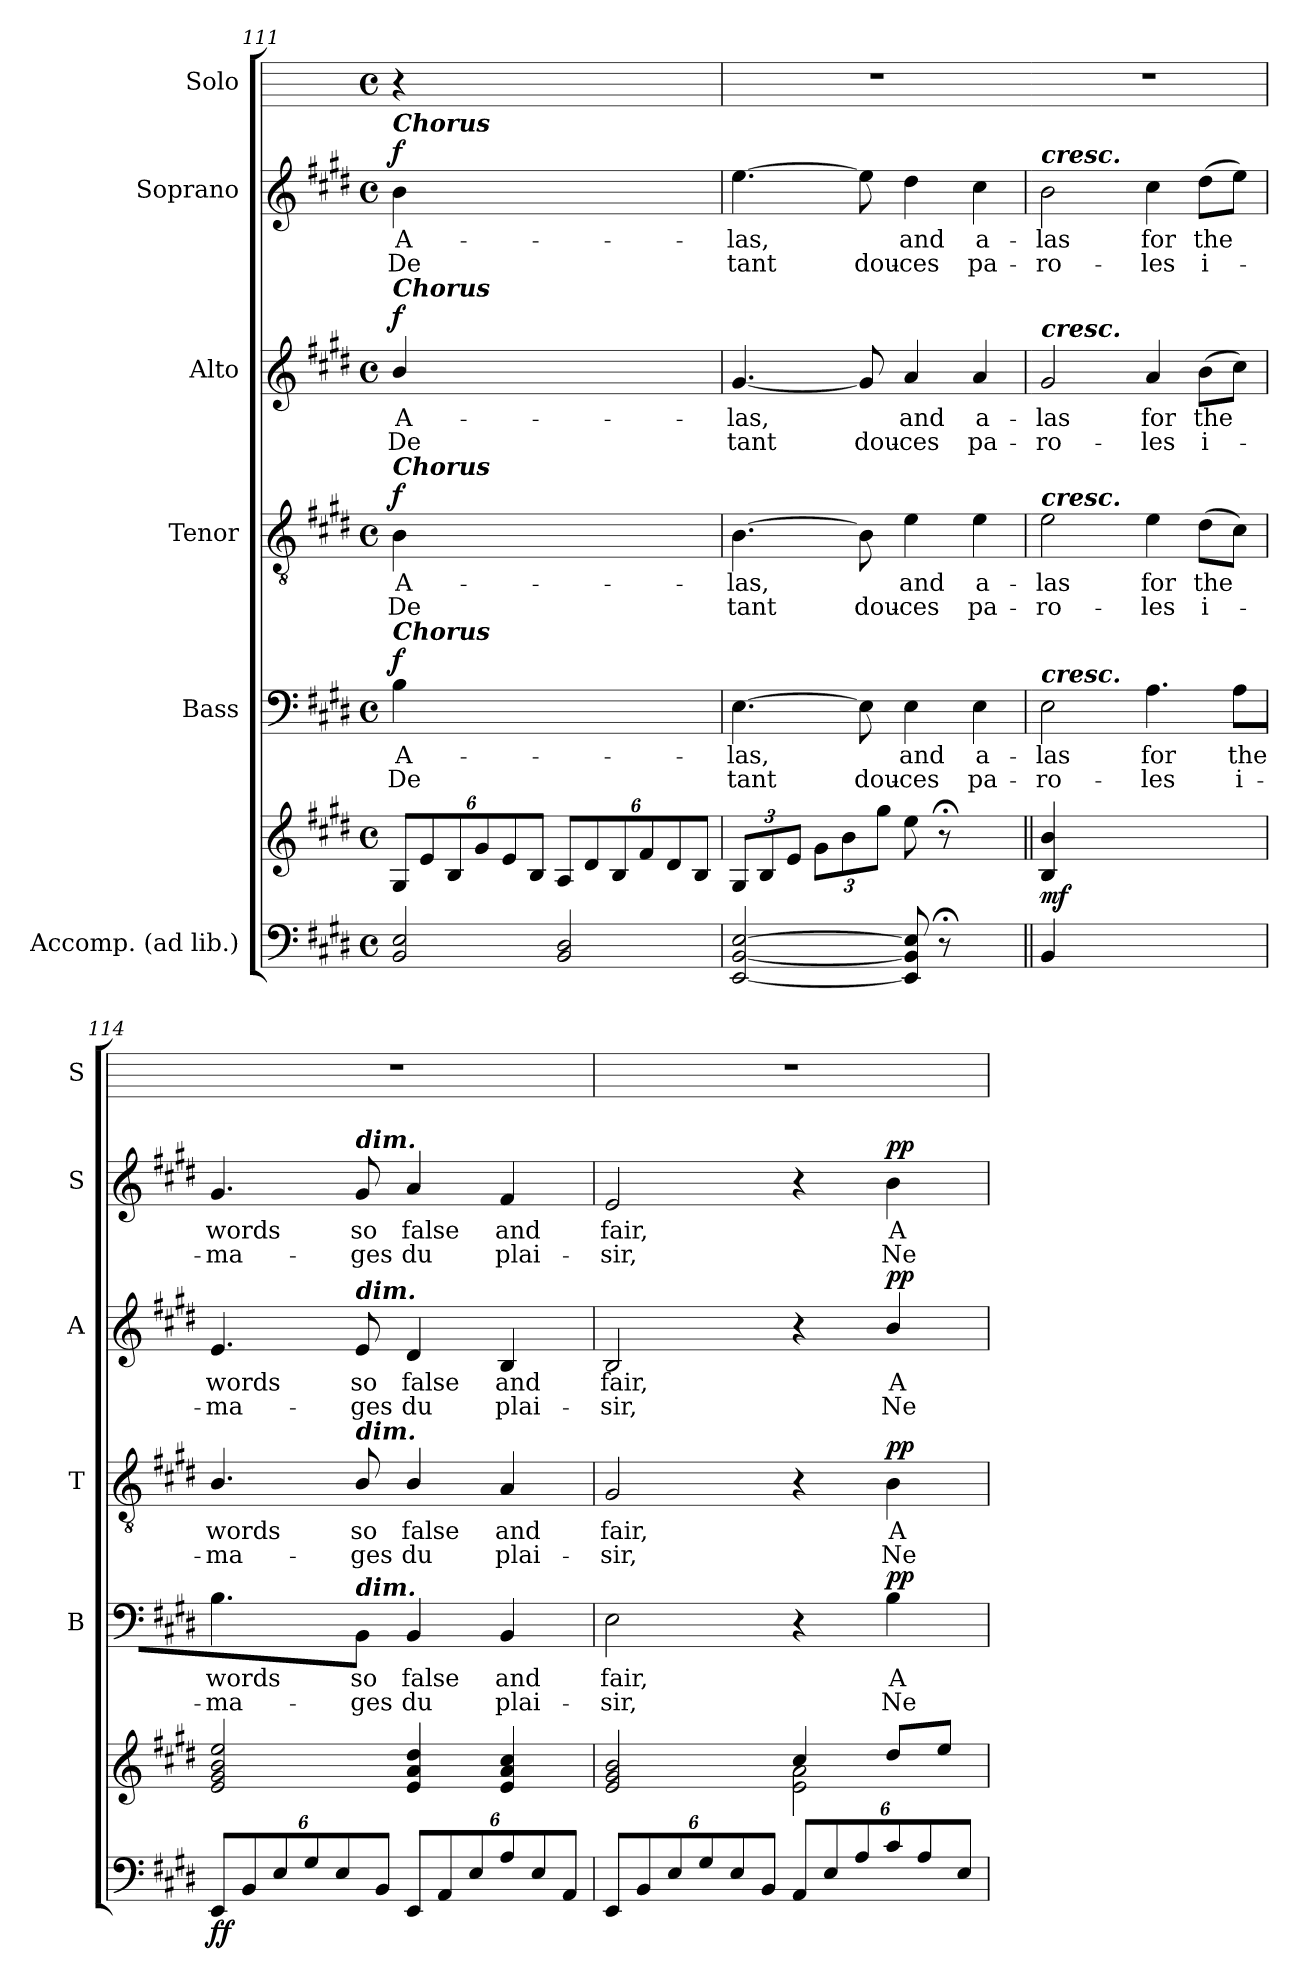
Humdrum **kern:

**kern	**kern	**dynam	**kern	**text	**text	**dynam	**kern	**text	**text	**dynam	**kern	**text	**text	**dynam	**kern	**text	**text	**dynam	**kern
*part6	*part6	*part6	*part5	*part5	*part5	*part5	*part4	*part4	*part4	*part4	*part3	*part3	*part3	*part3	*part2	*part2	*part2	*part2	*part1
*staff7	*staff6	*staff6/7	*staff5	*staff5	*staff5	*staff5	*staff4	*staff4	*staff4	*staff4	*staff3	*staff3	*staff3	*staff3	*staff2	*staff2	*staff2	*staff2	*staff1
*I"Accomp. (ad lib.)	*	*	*I"Bass	*	*	*	*I"Tenor	*	*	*	*I"Alto	*	*	*	*I"Soprano	*	*	*	*I"Solo
*	*	*	*I'B	*	*	*	*I'T	*	*	*	*I'A	*	*	*	*I'S	*	*	*	*I'S
!!LO:LB:g=z
*clefF4	*clefG2	*	*clefF4	*	*	*	*clefGv2	*	*	*	*clefG2	*	*	*	*clefG2	*	*	*	*
*k[f#c#g#d#]	*k[f#c#g#d#]	*	*k[f#c#g#d#]	*	*	*	*k[f#c#g#d#]	*	*	*	*k[f#c#g#d#]	*	*	*	*k[f#c#g#d#]	*	*	*	*
*E:	*E:	*	*E:	*	*	*	*E:	*	*	*	*E:	*	*	*	*E:	*	*	*	*
*M4/4	*M4/4	*	*M4/4	*	*	*	*M4/4	*	*	*	*M4/4	*	*	*	*M4/4	*	*	*	*M4/4
*met(c)	*met(c)	*	*met(c)	*	*	*	*met(c)	*	*	*	*met(c)	*	*	*	*met(c)	*	*	*	*met(c)
=111	=111	=111	=111	=111	=111	=111	=111	=111	=111	=111	=111	=111	=111	=111	=111	=111	=111	=111	=111
*^	*^	*	*	*	*	*	*	*	*	*	*	*	*	*	*	*	*	*	*
!	!	!	!	!	!	!	!	!	!	!	!	!	!	!	!	!	!LO:TX:a:Bi:t=Chorus	!	!	!	!
!	!	!	!	!	!	!	!	!	!	!	!	!	!LO:TX:a:Bi:t=Chorus	!	!	!	!	!	!	!	!
!	!	!	!	!	!	!	!	!	!LO:TX:a:Bi:t=Chorus	!	!	!	!	!	!	!	!	!	!	!	!
!	!	!	!	!	!LO:TX:a:Bi:t=Chorus	!	!	!	!	!	!	!	!	!	!	!	!	!	!	!	!
!	!	!	!	!	!	!LO:LY:b	!LO:LY:b	!LO:DY:b	!	!LO:LY:b	!LO:LY:b	!LO:DY:b	!	!LO:LY:b	!LO:LY:b	!LO:DY:b	!	!LO:LY:b	!LO:LY:b	!LO:DY:b	!
2BB 2E	1ryy	12G#L	1ryy	.	4B	A-	-De	f	4B	A-	-De	f	4b/	A-	-De	f	4b	A-	-De	f	4r
.	.	12e	.	.	.	.	.	.	.	.	.	.	.	.	.	.	.	.	.	.	.
.	.	12B	.	.	.	.	.	.	.	.	.	.	.	.	.	.	.	.	.	.	.
.	.	12g#	.	.	2.ryy	.	.	.	2.ryy	.	.	.	2.ryy	.	.	.	2.ryy	.	.	.	2.ryy
.	.	12e	.	.	.	.	.	.	.	.	.	.	.	.	.	.	.	.	.	.	.
.	.	12BJ	.	.	.	.	.	.	.	.	.	.	.	.	.	.	.	.	.	.	.
2BB 2D#	.	12AL	.	.	.	.	.	.	.	.	.	.	.	.	.	.	.	.	.	.	.
.	.	12d#	.	.	.	.	.	.	.	.	.	.	.	.	.	.	.	.	.	.	.
.	.	12B	.	.	.	.	.	.	.	.	.	.	.	.	.	.	.	.	.	.	.
.	.	12f#	.	.	.	.	.	.	.	.	.	.	.	.	.	.	.	.	.	.	.
.	.	12d#	.	.	.	.	.	.	.	.	.	.	.	.	.	.	.	.	.	.	.
.	.	12BJ	.	.	.	.	.	.	.	.	.	.	.	.	.	.	.	.	.	.	.
=112	=112	=112	=112	=112	=112	=112	=112	=112	=112	=112	=112	=112	=112	=112	=112	=112	=112	=112	=112	=112	=112
!	!	!	!	!	!	!LO:LY:b	!LO:LY:b	!	!	!LO:LY:b	!LO:LY:b	!	!	!LO:LY:b	!LO:LY:b	!	!	!LO:LY:b	!LO:LY:b	!	!
[2EE [2BB [2E	2.ryy	12G#L	2.ryy	.	[4.E	las,	tant	.	[4.B	las,	tant	.	[4.g#	las,	tant	.	[4.ee	las,	tant	.	1r
.	.	12B	.	.	.	.	.	.	.	.	.	.	.	.	.	.	.	.	.	.	.
.	.	12eJ	.	.	.	.	.	.	.	.	.	.	.	.	.	.	.	.	.	.	.
.	.	12g#L	.	.	.	.	.	.	.	.	.	.	.	.	.	.	.	.	.	.	.
.	.	12b	.	.	.	.	.	.	.	.	.	.	.	.	.	.	.	.	.	.	.
!	!	!	!	!	!	!	!LO:LY:b	!	!	!	!LO:LY:b	!	!	!	!LO:LY:b	!	!	!	!LO:LY:b	!	!
.	.	.	.	.	8E]	.	dou-	.	8B]	.	dou-	.	8g#]	.	dou-	.	8ee]	.	dou-	.	.
.	.	12gg#J	.	.	.	.	.	.	.	.	.	.	.	.	.	.	.	.	.	.	.
!	!	!	!	!	!	!LO:LY:b	!LO:LY:b	!	!	!LO:LY:b	!LO:LY:b	!	!	!LO:LY:b	!LO:LY:b	!	!	!LO:LY:b	!LO:LY:b	!	!
8EE] 8BB] 8E]	.	8ee	.	.	4E	-and	ces	.	4e	-and	ces	.	4a	-and	ces	.	4dd#	-and	ces	.	.
8r;<	.	8r;<	.	.	.	.	.	.	.	.	.	.	.	.	.	.	.	.	.	.	.
!	!	!	!	!	!	!LO:LY:b	!LO:LY:b	!	!	!LO:LY:b	!LO:LY:b	!	!	!LO:LY:b	!LO:LY:b	!	!	!LO:LY:b	!LO:LY:b	!	!
4ryy	4ryy	4ryy	4ryy	.	4E	a-	-pa-	.	4e	a-	-pa-	.	4a	a-	-pa-	.	4cc#	a-	-pa-	.	.
!!LO:LB:g=z
=113||	=113||	=113||	=113||	=113	=113	=113	=113	=113	=113	=113	=113	=113	=113	=113	=113	=113	=113	=113	=113	=113	=113
!	!	!	!	!	!	!	!	!	!	!	!	!	!	!	!	!	!LO:TX:a:Bi:t=cresc.	!	!	!	!
!	!	!	!	!	!	!	!	!	!	!	!	!	!LO:TX:a:Bi:t=cresc.	!	!	!	!	!	!	!	!
!	!	!	!	!	!	!	!	!	!LO:TX:a:Bi:t=cresc.	!	!	!	!	!	!	!	!	!	!	!	!
!	!	!	!	!	!LO:TX:a:Bi:t=cresc.	!	!	!	!	!	!	!	!	!	!	!	!	!	!	!	!
!	!	!	!	!LO:DY:b	!	!LO:LY:b	!LO:LY:b	!	!	!LO:LY:b	!LO:LY:b	!	!	!LO:LY:b	!LO:LY:b	!	!	!LO:LY:b	!LO:LY:b	!	!
4BB	4ryy	4B 4b	4ryy	mf	2E	-las	ro-	.	2e	-las	ro-	.	2g#	-las	ro-	.	2b	-las	ro-	.	1r
2.ryy	2.ryy	2.ryy	2.ryy	.	.	.	.	.	.	.	.	.	.	.	.	.	.	.	.	.	.
!	!	!	!	!	!	!LO:LY:b	!LO:LY:b	!	!	!LO:LY:b	!LO:LY:b	!	!	!LO:LY:b	!LO:LY:b	!	!	!LO:LY:b	!LO:LY:b	!	!
.	.	.	.	.	4.A	-for	les	.	4e	-for	les	.	4a	-for	les	.	4cc#	-for	les	.	.
!	!	!	!	!	!	!	!	!	!	!LO:LY:b	!LO:LY:b	!	!	!LO:LY:b	!LO:LY:b	!	!	!LO:LY:b	!LO:LY:b	!	!
.	.	.	.	.	.	.	.	.	(>8d#L	the	i-	.	(>8bL	the	i-	.	(>8dd#L	the	i-	.	.
!	!	!	!	!	!	!LO:LY:b	!LO:LY:b	!	!	!	!	!	!	!	!	!	!	!	!	!	!
.	.	.	.	.	8AL	the	i--	.	8c#J)	.	.	.	8cc#J)	.	.	.	8eeJ)	.	.	.	.
=114	=114	=114	=114	=114	=114	=114	=114	=114	=114	=114	=114	=114	=114	=114	=114	=114	=114	=114	=114	=114	=114
!	!	!	!	!LO:DY:b=2	!	!LO:LY:b	!LO:LY:b	!	!	!LO:LY:b	!LO:LY:b	!	!	!LO:LY:b	!LO:LY:b	!	!	!LO:LY:b	!LO:LY:b	!	!
!	!	!	!	!LO:DY:n=1:b	!	!	!	!	!	!	!	!	!	!	!	!	!	!	!	!	!
12EEL	1ryy	2e 2g# 2b 2ee	1ryy	f f	4.B	-words	ma-	.	4.B/	words	ma-	.	4.e	words	ma-	.	4.g#	words	ma-	.	1r
12BB	.	.	.	.	.	.	.	.	.	.	.	.	.	.	.	.	.	.	.	.	.
12E	.	.	.	.	.	.	.	.	.	.	.	.	.	.	.	.	.	.	.	.	.
12G#	.	.	.	.	.	.	.	.	.	.	.	.	.	.	.	.	.	.	.	.	.
12E	.	.	.	.	.	.	.	.	.	.	.	.	.	.	.	.	.	.	.	.	.
!	!	!	!	!	!	!	!	!	!	!	!	!	!	!	!	!	!LO:TX:a:Bi:t=dim.	!	!	!	!
!	!	!	!	!	!	!	!	!	!	!	!	!	!LO:TX:a:Bi:t=dim.	!	!	!	!	!	!	!	!
!	!	!	!	!	!	!	!	!	!LO:TX:a:Bi:t=dim.	!	!	!	!	!	!	!	!	!	!	!	!
!	!	!	!	!	!LO:TX:a:Bi:t=dim.	!	!	!	!	!	!	!	!	!	!	!	!	!	!	!	!
!	!	!	!	!	!	!LO:LY:b	!LO:LY:b	!	!	!LO:LY:b	!LO:LY:b	!	!	!LO:LY:b	!LO:LY:b	!	!	!LO:LY:b	!LO:LY:b	!	!
.	.	.	.	.	8BBJ	-so	ges	.	8B/	-so	ges	.	8e	-so	ges	.	8g#	-so	ges	.	.
12BBJ	.	.	.	.	.	.	.	.	.	.	.	.	.	.	.	.	.	.	.	.	.
!	!	!	!	!	!	!LO:LY:b	!LO:LY:b	!	!	!LO:LY:b	!LO:LY:b	!	!	!LO:LY:b	!LO:LY:b	!	!	!LO:LY:b	!LO:LY:b	!	!
12EEL	.	4e 4a 4dd#	.	.	4BB	false	du	.	4B/	false	du	.	4d#	false	du	.	4a	false	du	.	.
12AA	.	.	.	.	.	.	.	.	.	.	.	.	.	.	.	.	.	.	.	.	.
12E	.	.	.	.	.	.	.	.	.	.	.	.	.	.	.	.	.	.	.	.	.
!	!	!	!	!	!	!LO:LY:b	!LO:LY:b	!	!	!LO:LY:b	!LO:LY:b	!	!	!LO:LY:b	!LO:LY:b	!	!	!LO:LY:b	!LO:LY:b	!	!
12A	.	4e 4a 4cc#	.	.	4BB	and	plai-	.	4A	and	plai-	.	4B	and	plai-	.	4f#	and	plai-	.	.
12E	.	.	.	.	.	.	.	.	.	.	.	.	.	.	.	.	.	.	.	.	.
12AAJ	.	.	.	.	.	.	.	.	.	.	.	.	.	.	.	.	.	.	.	.	.
=115	=115	=115	=115	=115	=115	=115	=115	=115	=115	=115	=115	=115	=115	=115	=115	=115	=115	=115	=115	=115	=115
!	!	!	!	!	!	!LO:LY:b	!LO:LY:b	!	!	!LO:LY:b	!LO:LY:b	!	!	!LO:LY:b	!LO:LY:b	!	!	!LO:LY:b	!LO:LY:b	!	!
12EEL	1ryy	2e 2g# 2b	2ryy	.	2E	-fair,	sir,	.	2G#	-fair,	sir,	.	2B	-fair,	sir,	.	2e	-fair,	sir,	.	1r
12BB	.	.	.	.	.	.	.	.	.	.	.	.	.	.	.	.	.	.	.	.	.
12E	.	.	.	.	.	.	.	.	.	.	.	.	.	.	.	.	.	.	.	.	.
12G#	.	.	.	.	.	.	.	.	.	.	.	.	.	.	.	.	.	.	.	.	.
12E	.	.	.	.	.	.	.	.	.	.	.	.	.	.	.	.	.	.	.	.	.
12BBJ	.	.	.	.	.	.	.	.	.	.	.	.	.	.	.	.	.	.	.	.	.
12AAL	.	4cc#/	2e\ 2a\	.	4r	.	.	.	4r	.	.	.	4r	.	.	.	4r	.	.	.	.
12E	.	.	.	.	.	.	.	.	.	.	.	.	.	.	.	.	.	.	.	.	.
12A	.	.	.	.	.	.	.	.	.	.	.	.	.	.	.	.	.	.	.	.	.
!	!	!	!	!	!	!LO:LY:b	!LO:LY:b	!LO:DY:b	!	!LO:LY:b	!LO:LY:b	!LO:DY:b	!	!LO:LY:b	!LO:LY:b	!LO:DY:b	!	!LO:LY:b	!LO:LY:b	!LO:DY:b	!
12c#	.	8dd#/L	.	.	4B	A-	-Ne	pp	4B	A-	-Ne	pp	4b/	A-	-Ne	pp	4b	A-	-Ne	pp	.
12A	.	.	.	.	.	.	.	.	.	.	.	.	.	.	.	.	.	.	.	.	.
.	.	8ee/J	.	.	.	.	.	.	.	.	.	.	.	.	.	.	.	.	.	.	.
12EJ	.	.	.	.	.	.	.	.	.	.	.	.	.	.	.	.	.	.	.	.	.
*v	*v	*	*	*	*	*	*	*	*	*	*	*	*	*	*	*	*	*	*	*	*
*	*v	*v	*	*	*	*	*	*	*	*	*	*	*	*	*	*	*	*	*	*
=	=	=	=	=	=	=	=	=	=	=	=	=	=	=	=	=	=	=	=
*-	*-	*-	*-	*-	*-	*-	*-	*-	*-	*-	*-	*-	*-	*-	*-	*-	*-	*-	*-
